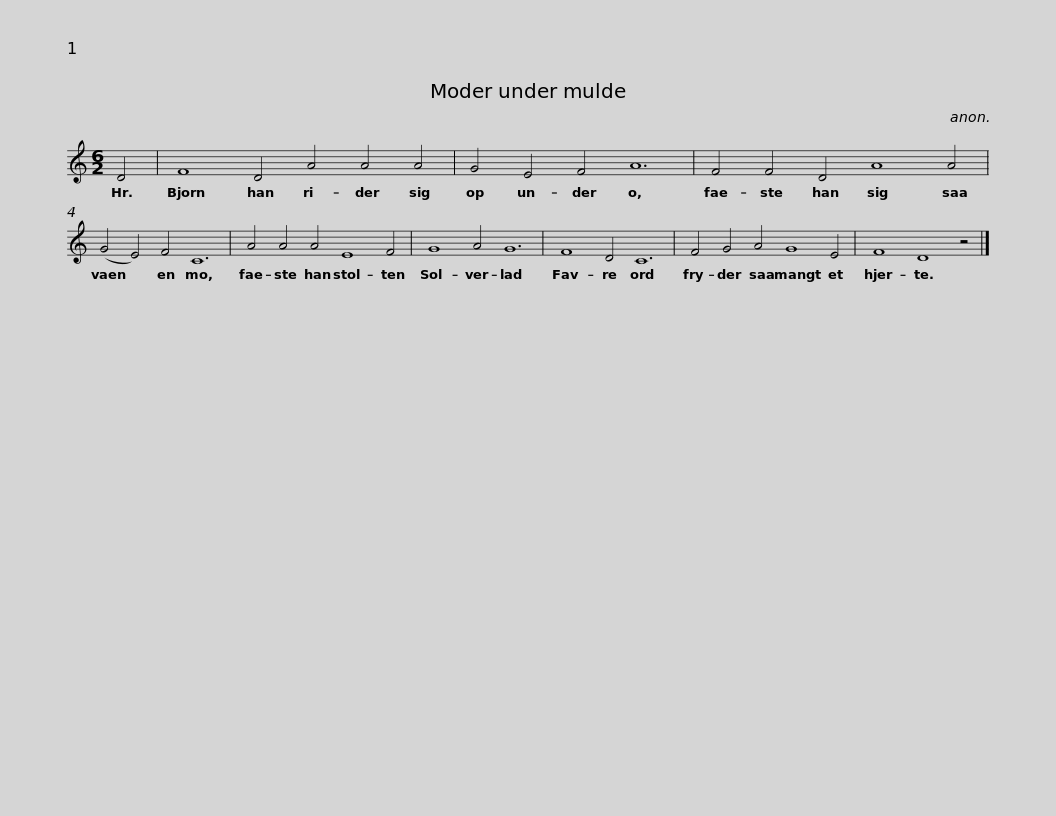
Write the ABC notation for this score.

X:1
L:1/8
M:6/2
I:linebreak $
K:C
V:1 treble
V:1
 D4 | F8 D4 A4 A4 A4 | G4 E4 F4 A12 | F4 F4 D4 A8 A4 | (G4 E4) F4 C12 |$ %5
 A4 A4 A4 E8 F4 | G8 A4 G12 | F8 D4 C12 | F4 G4 A4 G8 E4 |$ F8 D8 z4 |] %10
